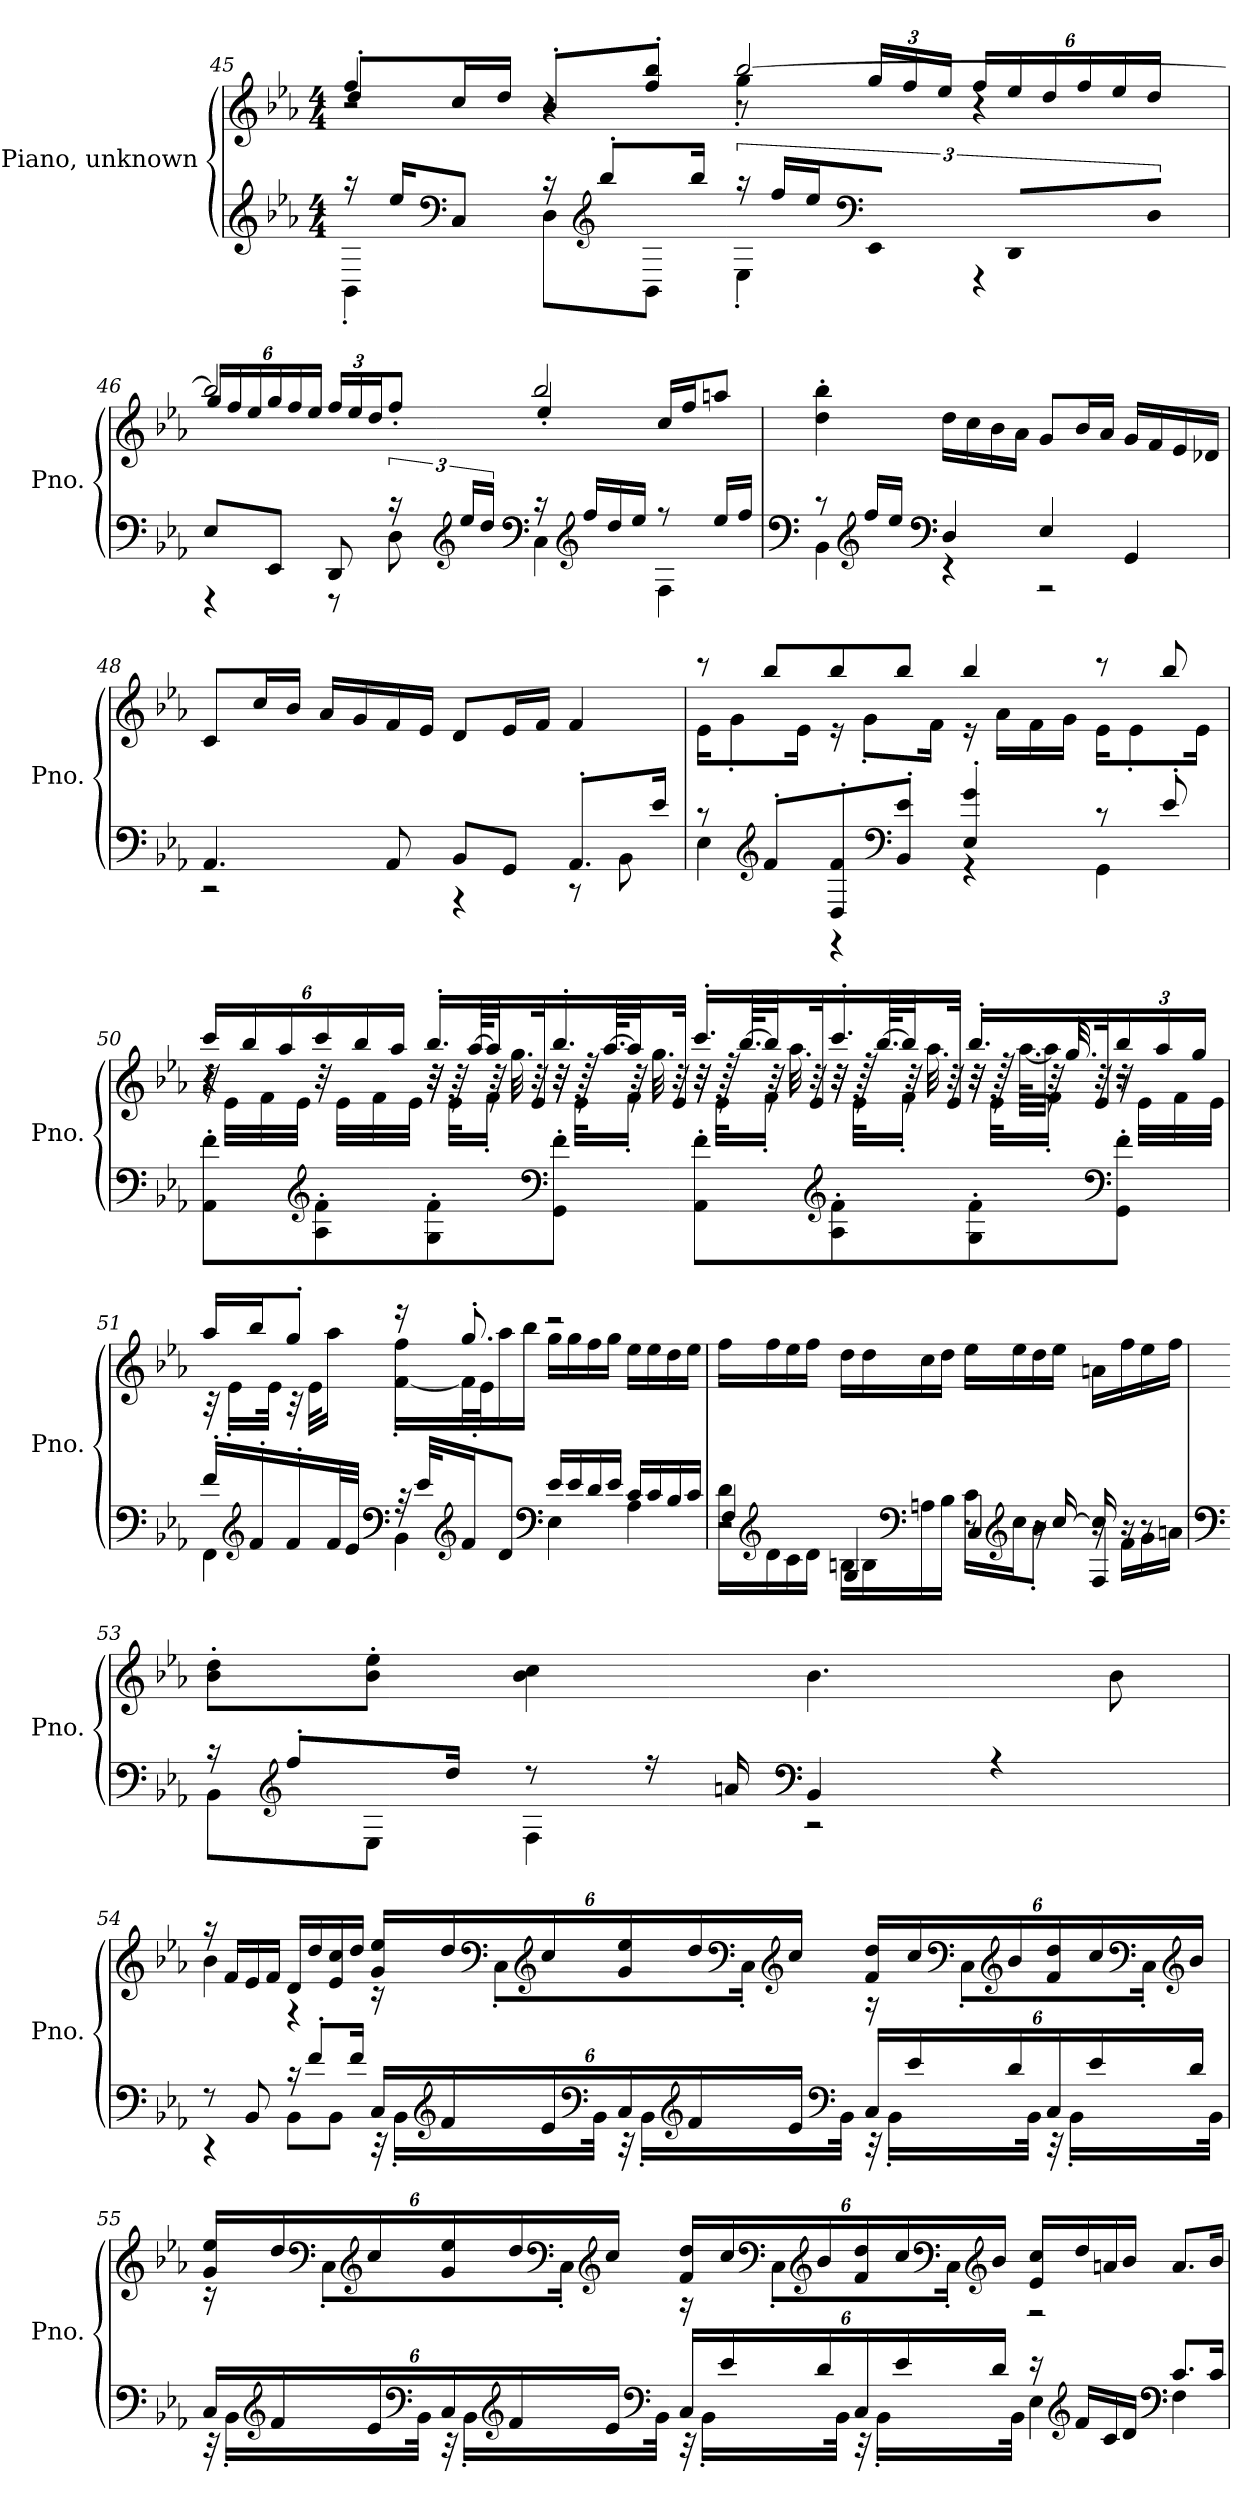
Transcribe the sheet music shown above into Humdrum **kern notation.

**kern	**kern
*part1	*part1
*staff2	*staff1
*I"Piano, unknown	*
*I'Pno.	*
!!LO:LB:g=z
*clefG2	*clefG2
*k[b-e-a-]	*k[b-e-a-]
*M4/4	*M4/4
=45	=45
*^	*^
*	*	*	*^
16r	4BB-'\	4ff/	2r	8dd'/L
16ee-/KL	.	.	.	.
*clefF4	*	*	*	*
8C/J	.	.	.	16cc/L
.	.	.	.	16dd/JJ
16r	8D\L	4r	.	8b-'/L
*clefG2	*	*	*	*
8bb-'/L	.	.	.	.
.	8BB-\J	.	.	8ff/' 8bb-/'J
16bb-/Jk	.	.	.	.
24r	4E-'\	[2bb-/	4gg'\	8r
24ff/LL	.	.	.	.
24ee-/J	.	.	.	.
*clefF4	*	*	*	*
*	*	*	*	*Xbrackettup
8EE-/J	.	.	.	24gg/LL
.	.	.	.	24ff/
.	.	.	.	24ee-/JJ
8DD/L	4r	.	4r	24ff/LL
.	.	.	.	24ee-/
.	.	.	.	24dd/
8D/J	.	.	.	24ff/
.	.	.	.	24ee-/
.	.	.	.	24dd/JJ
*	*	*	*v	*v
!!LO:LB:g=z
=46	=46	=46	=46
8E-/L	4r	2bb-/]	24gg/LL
.	.	.	24ff/
.	.	.	24ee-/
8EE-/J	.	.	24gg/
.	.	.	24ff/
.	.	.	24ee-/JJ
8DD/	8r	.	24ff/LL
.	.	.	24ee-/
.	.	.	24dd/J
24r	8D\	.	8ff'/J
*clefG2	*	*	*
24ee-/LL	.	.	.
24dd/JJ	.	.	.
*clefF4	*	*	*
16r	4C\	2bb-/	4ee-'/
*clefG2	*	*	*
16ff/LL	.	.	.
16dd/	.	.	.
16ee-/JJ	.	.	.
8r	4F\	.	16cc/LL
.	.	.	16ff/J
16ee-/LL	.	.	8aan/J
16ff/JJ	.	.	.
*	*	*v	*v
=47	=47	=47
*clefF4	*	*
8r	4BB-\	4dd\' 4bb-\'
*clefG2	*	*
16ff/LL	.	.
16ee-/JJ	.	.
*clefF4	*	*
4D/	4r	16dd\LL
.	.	16cc\
.	.	16b-\
.	.	16a-\JJ
4E-/	2r	8g/L
.	.	16b-/L
.	.	16a-/JJ
4GG/	.	16g/LL
.	.	16f/
.	.	16e-/
.	.	16d-X/JJ
!!LO:LB:g=z
=48	=48	=48
4.AA-/	2r	8c/L
.	.	16cc/L
.	.	16b-/JJ
.	.	16a-/LL
.	.	16g/
8AA-/	.	16f/
.	.	16e-/JJ
8BB-/L	4r	8d/L
8GG/J	.	16e-/L
.	.	16f/JJ
8.AA-'/L	8r	4f/
.	8BB-\	.
16e-/Jk	.	.
=49	=49	=49
*	*	*^
8r	4E-\	8r	16e-\KL
.	.	.	8g'\
*clefG2	*	*	*
8f'/L	.	8bb-/L	.
.	.	.	16e-\Jk
8D/' 8f/'	4r	8bb-/	16r
.	.	.	8g'\L
*clefF4	*	*	*
8BB-/' 8e-/'J	.	8bb-/J	.
.	.	.	16f\Jk
4E-/' 4g/'	4r	4bb-/	16r
.	.	.	16a-\LL
.	.	.	16f\
.	.	.	16g\JJ
8r	4GG\	8r	16e-\KL
.	.	.	8e-'\
8e-'/	.	8bb-/	.
.	.	.	16e-\Jk
*v	*v	*	*
!!LO:LB:g=z
=50	=50	=50
*	*^	*^
8AA-\' 8f\'L	4r	4r	24ccc/LL	32r
.	.	.	.	32e-\LLL
.	.	.	24bb-/	.
.	.	.	.	32f\
.	.	.	24aa-/	.
.	.	.	.	32e-\JJJ
*clefG2	*	*	*	*
8A-\' 8f\'	.	.	24ccc/	32r
.	.	.	.	32e-\LLL
.	.	.	24bb-/	.
.	.	.	.	32f\
.	.	.	24aa-/JJ	.
.	.	.	.	32e-\JJJ
8G\' 8f\'	32r	16r	16.bb-'/LL	32r
.	64r	.	.	32e-\KLL
.	[64aa-/KLLL	.	.	.
.	32aa-/JJJ]	64r	.	16f'\JJ
.	.	32.gg\	.	.
.	32r	.	32e-/K	.
*clefF4	*	*	*	*
8GG\' 8f\'J	32r	16r	16.bb-'/	32r
.	128r	.	.	32e-\KLL
.	[64.aa-/KLLL	.	.	.
.	32aa-/JJJ]	64r	.	16f'\JJ
.	.	32.gg\	.	.
.	32r	.	32e-/JJk	.
8AA-\' 8f\'L	32r	16r	16.ccc'/LL	32r
.	128r	.	.	32e-\KLL
.	[64.bb-/KLLL	.	.	.
.	32bb-/JJJ]	64r	.	16f'\JJ
.	.	32.aa-\	.	.
.	32r	.	32e-/K	.
*clefG2	*	*	*	*
8A-\' 8f\'	32r	16r	16.ccc'/	32r
.	128r	.	.	32e-\KLL
.	[64.bb-/KLLL	.	.	.
.	32bb-/JJJ]	64r	.	16f'\JJ
.	.	32.aa-\	.	.
.	32r	.	32e-/JJk	.
8G\' 8f\'	16r	32r	16.bb-'/LL	32r
.	.	128r	.	32e-\KLL
.	.	[64.aa-\KLLL	.	.
.	64r	32aa-\JJJ]	.	16f'\JJ
.	32.gg/	.	.	.
.	.	32r	32e-/K	.
*clefF4	*	*	*	*
8GG\' 8f\'J	8r	8r	24bb-/	32r
.	.	.	.	32e-\LLL
.	.	.	24aa-/	.
.	.	.	.	32f\
.	.	.	24gg/JJ	.
.	.	.	.	32e-\JJJ
*	*	*v	*v	*v
!!LO:PB:g=z
=51	=51	=51
*^	*	*
16f'/LL	4FF\	16aa-/LL	32r
.	.	.	16e-'\LL
*clefG2	*	*	*
16f'/	.	16bb-/J	.
.	.	.	32e-\JJk
16f'/	.	8gg'/J	32r
.	.	.	32e-\KLL
32f/L	.	.	16aa-\JJ
32e-/JJJ	.	.	.
*clefF4	*	*	*
32r	4BB-\	16r	[16f\' 16ff\'LL
32e-/KLL	.	.	.
*clefG2	*	*	*
16f'/J	.	8.gg'/	32f\L]
.	.	.	32e-\J
8d/J	.	.	16aa-\
.	.	.	16bb-\JJ
*clefF4	*	*	*
16e-/LL	4E-\	2r	16gg\LL
16e-/	.	.	16gg\
16d/	.	.	16ff\
16e-/JJ	.	.	16gg\JJ
16c/LL	4A-\	.	16ee-\LL
16c/	.	.	16ee-\
16B-/	.	.	16dd\
16c/JJ	.	.	16ee-\JJ
*	*	*v	*v
!!LO:LB:g=z
=52	=52	=52
*	*^	*
2r	16d\LL	4F/	16ff\LL
*clefG2	*	*	*
.	16d\	.	16ff\
.	16c\	.	16ee-\
.	16d\JJ	.	16ff\JJ
.	16Bn\LL	4G/	16dd\LL
.	16B\	.	16dd\
*clefF4	*	*	*
.	16An\	.	16cc\
.	16B\JJ	.	16dd\JJ
8r	16c\LL	4C/	16ee-\LL
*clefG2	*	*	*
.	16cc\J	.	16ee-\
16r	8b-'\J	.	16dd\
[16cc/	.	.	16ee-\JJ
16cc/]	16r	4F/	16an\LL
16r	16f\LL	.	16ff\
8r	16g\	.	16ee-\
.	16an\JJ	.	16ff\JJ
*v	*v	*v	*
=53	=53
*clefF4	*
*^	*
16r	8BB-\L	8b-\' 8dd\'L
*clefG2	*	*
8ff'/L	.	.
.	8E-\J	8b-\' 8ee-\'J
16dd/Jk	.	.
8r	4F\	4b-\ 4cc\
16r	.	.
16an/	.	.
*clefF4	*	*
4BB-/	2r	4.b-\
4r	.	.
.	.	8b-\
!!LO:LB:g=z
=54	=54	=54
*	*	*^
8r	4r	16r	4b-\
.	.	16f/LL	.
8BB-/	.	16e-/	.
.	.	16f/JJ	.
16r	8BB-\L	16d/LL	4r
8f'/L	.	16dd/	.
.	8BB-\J	16e-/ 16cc/	.
16f/Jk	.	16dd/JJ	.
*Xbrackettup	*	*	*
24C/LL	32r	24g/ 24ee-/LL	16r
.	16BB-'\LL	.	.
*clefG2	*	*	*
24f/	.	24dd/	.
*	*	*clefF4	*
.	.	.	8C'\L
*	*	*clefG2	*
24e-/	.	24cc/	.
*clefF4	*	*	*
.	32BB-\JJk	.	.
24C/	32r	24g/ 24ee-/	.
.	16BB-'\LL	.	.
*clefG2	*	*	*
24f/	.	24dd/	.
*	*	*clefF4	*
.	.	.	16C'\Jk
*	*	*clefG2	*
24e-/JJ	.	24cc/JJ	.
*clefF4	*	*	*
.	32BB-\JJk	.	.
24C/LL	32r	24f/ 24dd/LL	16r
.	16BB-'\LL	.	.
24e-/	.	24cc/	.
*	*	*clefF4	*
.	.	.	8C'\L
*	*	*clefG2	*
24d/	.	24b-/	.
.	32BB-\JJk	.	.
24C/	32r	24f/ 24dd/	.
.	16BB-'\LL	.	.
24e-/	.	24cc/	.
*	*	*clefF4	*
.	.	.	16C'\Jk
*	*	*clefG2	*
24d/JJ	.	24b-/JJ	.
.	32BB-\JJk	.	.
!!LO:LB:g=z	!!
=55	=55	=55	=55
24C/LL	32r	24g/ 24ee-/LL	16r
.	16BB-'\LL	.	.
*clefG2	*	*	*
24f/	.	24dd/	.
*	*	*clefF4	*
.	.	.	8C'\L
*	*	*clefG2	*
24e-/	.	24cc/	.
*clefF4	*	*	*
.	32BB-\JJk	.	.
24C/	32r	24g/ 24ee-/	.
.	16BB-'\LL	.	.
*clefG2	*	*	*
24f/	.	24dd/	.
*	*	*clefF4	*
.	.	.	16C'\Jk
*	*	*clefG2	*
24e-/JJ	.	24cc/JJ	.
*clefF4	*	*	*
.	32BB-\JJk	.	.
24C/LL	32r	24f/ 24dd/LL	16r
.	16BB-'\LL	.	.
24e-/	.	24cc/	.
*	*	*clefF4	*
.	.	.	8C'\L
*	*	*clefG2	*
24d/	.	24b-/	.
.	32BB-\JJk	.	.
24C/	32r	24f/ 24dd/	.
.	16BB-'\LL	.	.
24e-/	.	24cc/	.
*	*	*clefF4	*
.	.	.	16C'\Jk
*	*	*clefG2	*
24d/JJ	.	24b-/JJ	.
.	32BB-\JJk	.	.
16r	4E-\	16e-/ 16cc/LL	2r
*clefG2	*	*	*
16f/LL	.	16dd/	.
16c/	.	16an/	.
16d/JJ	.	16b-/JJ	.
*clefF4	*	*	*
8.c/L	4F\	8.a/L	.
16c/Jk	.	16b-/Jk	.
*v	*v	*	*
*	*v	*v
=	=
*-	*-
